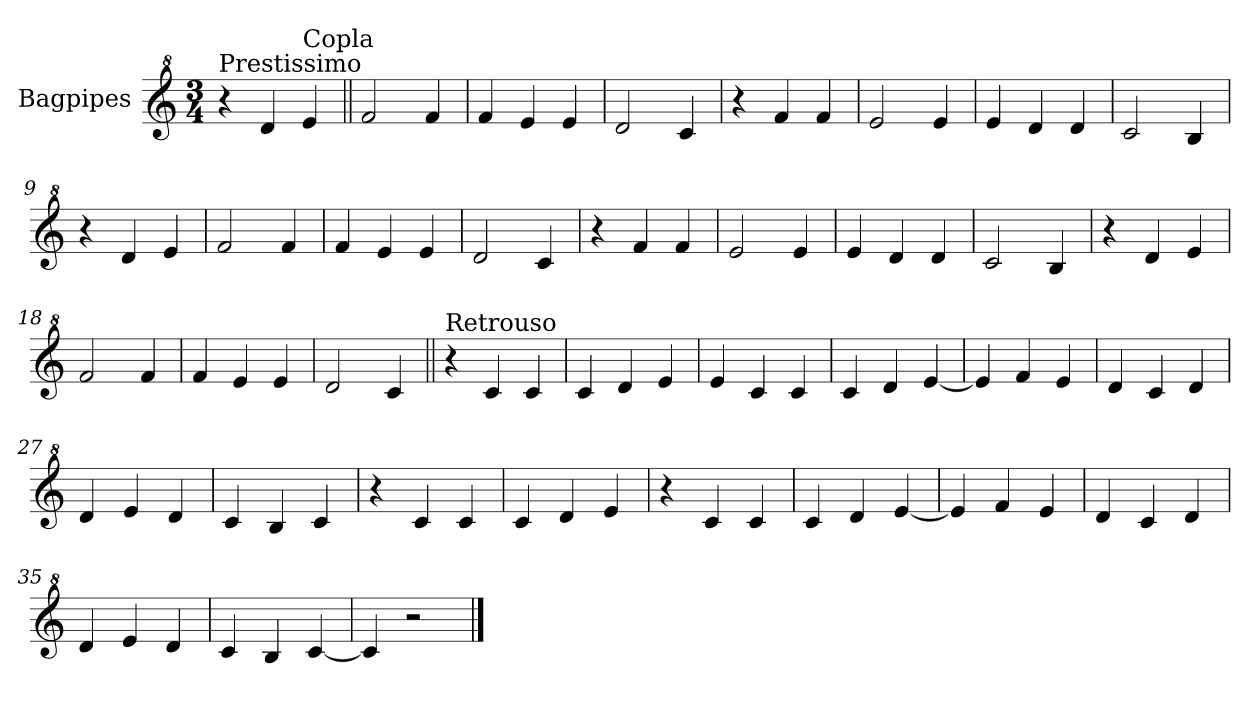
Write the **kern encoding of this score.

**kern
*part1
*staff1
*I"Bagpipes
*I'Bag
*clefG^2
*k[]
*C:
*M3/4
=1
!LO:TX:a:t=Prestissimo
4r
4dd/
!LO:TX:a:t=Copla
4ee/
=2||
2ff/
4ff/
=3
4ff/
4ee/
4ee/
=4
2dd/
4cc/
=5
4r
4ff/
4ff/
=6
2ee/
4ee/
=7
4ee/
4dd/
4dd/
=8
2cc/
4b/
=9
4r
4dd/
4ee/
=10
2ff/
4ff/
=11
4ff/
4ee/
4ee/
=12
2dd/
4cc/
=13
4r
4ff/
4ff/
=14
2ee/
4ee/
!!LO:LB:g=z
=15
4ee/
4dd/
4dd/
=16
2cc/
4b/
=17
4r
4dd/
4ee/
=18
2ff/
4ff/
=19
4ff/
4ee/
4ee/
=20
2dd/
4cc/
=21||
!LO:TX:a:t=Retrouso
4r
4cc/
4cc/
=22
4cc/
4dd/
4ee/
=23
4ee/
4cc/
4cc/
=24
4cc/
4dd/
[4ee/
=25
4ee/]
4ff/
4ee/
=26
4dd/
4cc/
4dd/
=27
4dd/
4ee/
4dd/
!!LO:LB:g=z
=28
4cc/
4b/
4cc/
=29
4r
4cc/
4cc/
=30
4cc/
4dd/
4ee/
=31
4r
4cc/
4cc/
=32
4cc/
4dd/
[4ee/
=33
4ee/]
4ff/
4ee/
=34
4dd/
4cc/
4dd/
=35
4dd/
4ee/
4dd/
=36
4cc/
4b/
[4cc/
=37
4cc/]
2r
==
*-
